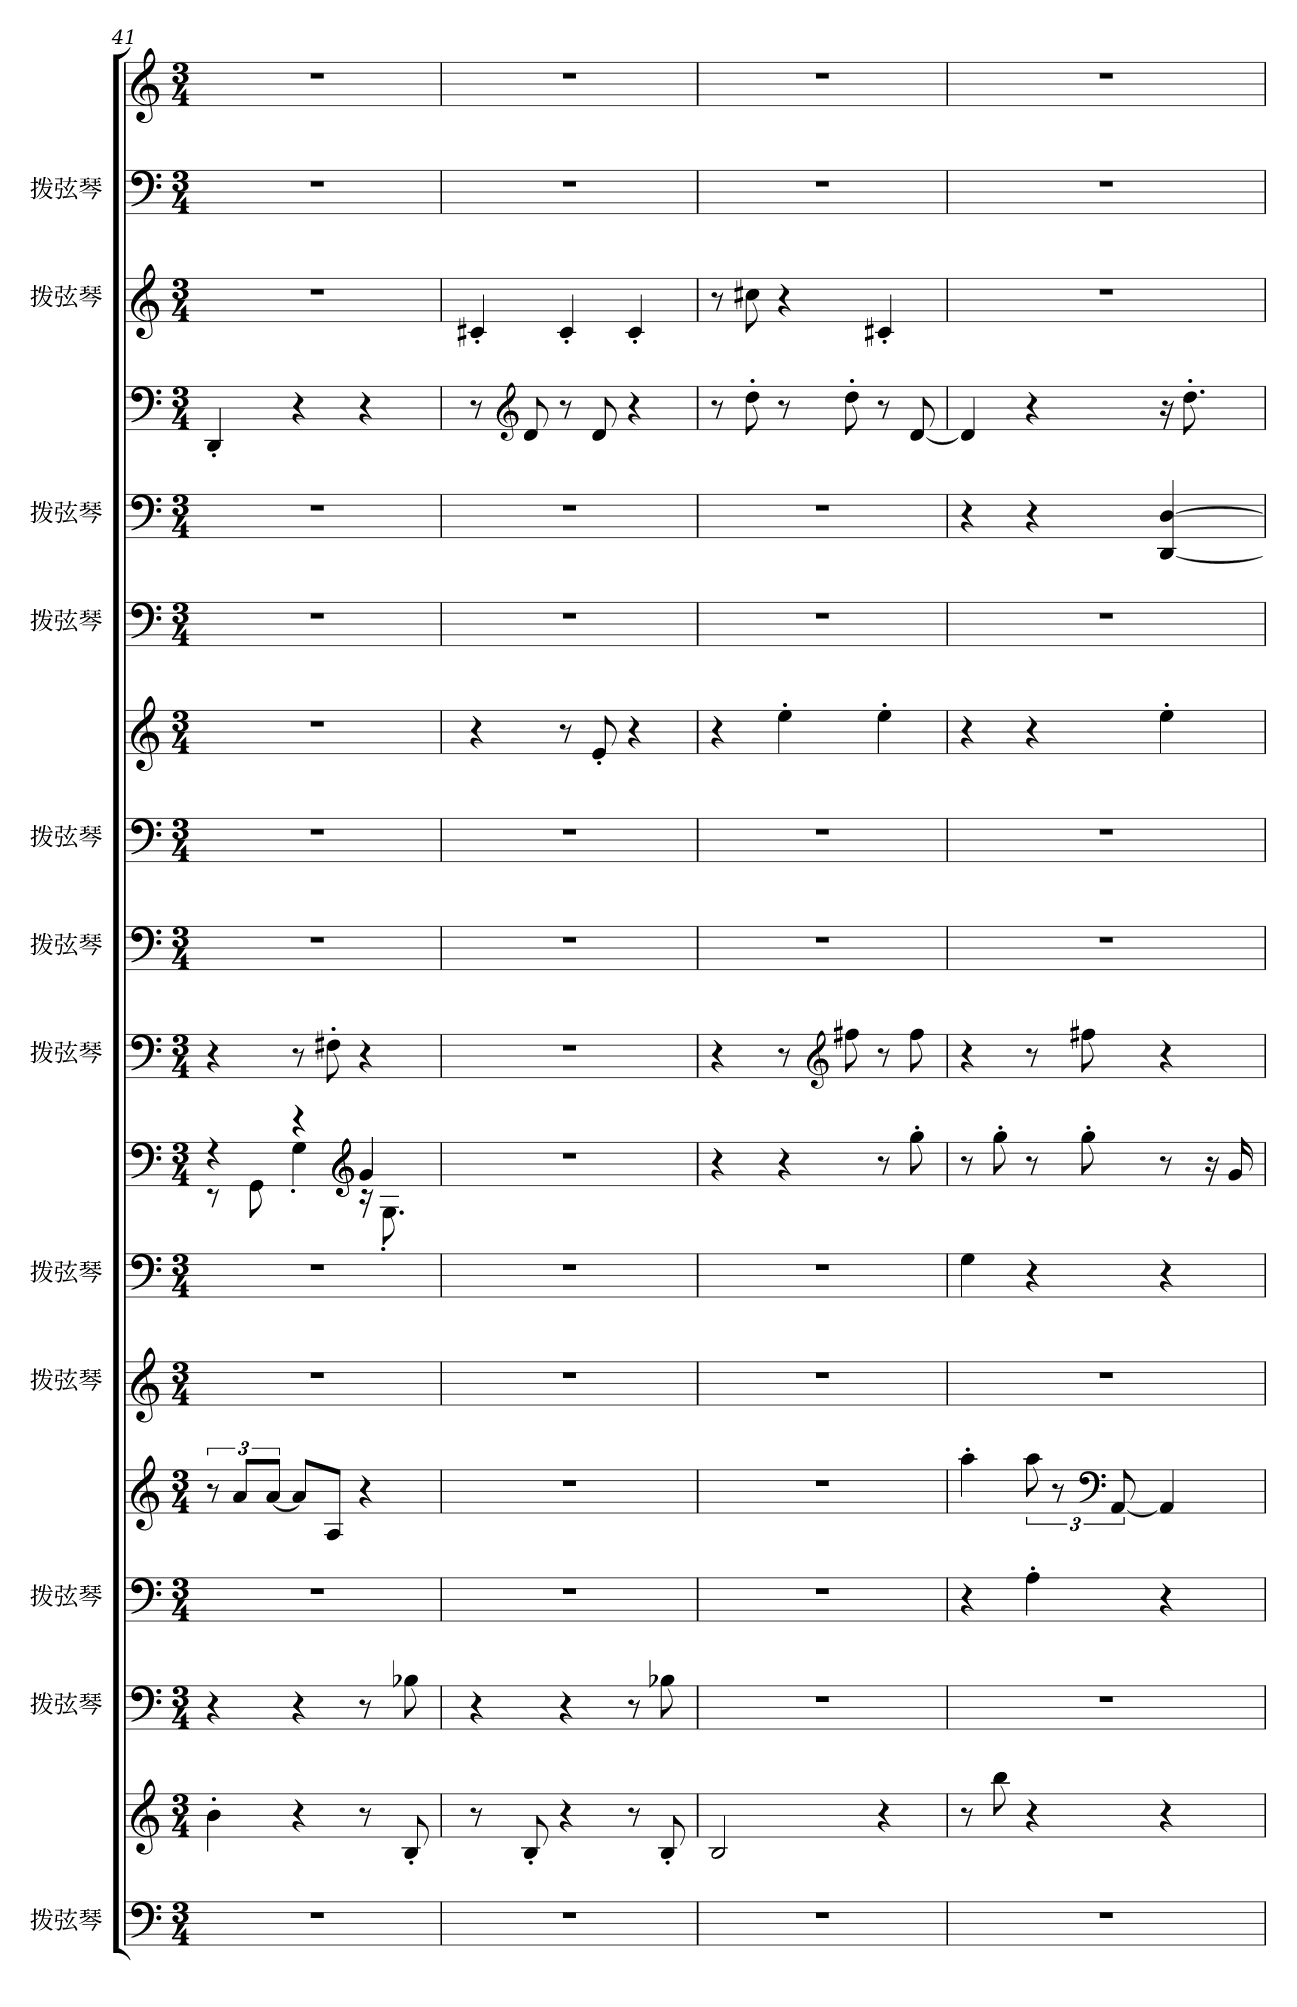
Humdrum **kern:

**kern	**kern	**kern	**kern	**kern	**kern	**kern	**kern	**kern	**kern	**kern	**kern	**kern	**kern	**kern	**kern	**kern	**kern
*part12	*part12	*part11	*part10	*part10	*part9	*part8	*part8	*part7	*part6	*part5	*part5	*part4	*part3	*part3	*part2	*part1	*part1
*staff18	*staff17	*staff16	*staff15	*staff14	*staff13	*staff12	*staff11	*staff10	*staff9	*staff8	*staff7	*staff6	*staff5	*staff4	*staff3	*staff2	*staff1
*I"拨弦琴	*	*I"拨弦琴	*I"拨弦琴	*	*I"拨弦琴	*I"拨弦琴	*	*I"拨弦琴	*I"拨弦琴	*I"拨弦琴	*	*I"拨弦琴	*I"拨弦琴	*	*I"拨弦琴	*I"拨弦琴	*
*clefF4	*clefG2	*clefF4	*clefF4	*clefG2	*clefG2	*clefF4	*clefF4	*clefF4	*clefF4	*clefF4	*clefG2	*clefF4	*clefF4	*clefF4	*clefG2	*clefF4	*clefG2
*k[]	*k[]	*k[]	*k[]	*k[]	*k[]	*k[]	*k[]	*k[]	*k[]	*k[]	*k[]	*k[]	*k[]	*k[]	*k[]	*k[]	*k[]
*M3/4	*M3/4	*M3/4	*M3/4	*M3/4	*M3/4	*M3/4	*M3/4	*M3/4	*M3/4	*M3/4	*M3/4	*M3/4	*M3/4	*M3/4	*M3/4	*M3/4	*M3/4
=41	=41	=41	=41	=41	=41	=41	=41	=41	=41	=41	=41	=41	=41	=41	=41	=41	=41
*	*	*	*	*	*	*	*^	*	*	*	*	*	*	*	*	*	*
2.r	4b'\	4r	2.r	12r	2.r	2.r	4r	8r	4r	2.r	2.r	2.r	2.r	2.r	4DD'/	2.r	2.r	2.r
.	.	.	.	12a/L	.	.	.	.	.	.	.	.	.	.	.	.	.	.
.	.	.	.	.	.	.	.	8GG\	.	.	.	.	.	.	.	.	.	.
.	.	.	.	[12a/J	.	.	.	.	.	.	.	.	.	.	.	.	.	.
.	4r	4r	.	8a/L]	.	.	4r	4G'\	8r	.	.	.	.	.	4r	.	.	.
.	.	.	.	8A/J	.	.	.	.	8F#X'\	.	.	.	.	.	.	.	.	.
*	*	*	*	*	*	*	*clefG2	*	*	*	*	*	*	*	*	*	*	*
.	8r	8r	.	4r	.	.	4g/	16r	4r	.	.	.	.	.	4r	.	.	.
.	.	.	.	.	.	.	.	8.G'\	.	.	.	.	.	.	.	.	.	.
.	8B'/	8B-X\	.	.	.	.	.	.	.	.	.	.	.	.	.	.	.	.
*	*	*	*	*	*	*	*v	*v	*	*	*	*	*	*	*	*	*	*
=42	=42	=42	=42	=42	=42	=42	=42	=42	=42	=42	=42	=42	=42	=42	=42	=42	=42
2.r	8r	4r	2.r	2.r	2.r	2.r	2.r	2.r	2.r	2.r	4r	2.r	2.r	8r	4c#X'/	2.r	2.r
*	*	*	*	*	*	*	*	*	*	*	*	*	*	*clefG2	*	*	*
.	8B'/	.	.	.	.	.	.	.	.	.	.	.	.	8d/	.	.	.
.	4r	4r	.	.	.	.	.	.	.	.	8r	.	.	8r	4c#'/	.	.
.	.	.	.	.	.	.	.	.	.	.	8e'/	.	.	8d/	.	.	.
.	8r	8r	.	.	.	.	.	.	.	.	4r	.	.	4r	4c#'/	.	.
.	8B'/	8B-X\	.	.	.	.	.	.	.	.	.	.	.	.	.	.	.
=43	=43	=43	=43	=43	=43	=43	=43	=43	=43	=43	=43	=43	=43	=43	=43	=43	=43
2.r	2B/	2.r	2.r	2.r	2.r	2.r	4r	4r	2.r	2.r	4r	2.r	2.r	8r	8r	2.r	2.r
.	.	.	.	.	.	.	.	.	.	.	.	.	.	8dd'\	8cc#X\	.	.
.	.	.	.	.	.	.	4r	8r	.	.	4ee'\	.	.	8r	4r	.	.
*	*	*	*	*	*	*	*	*clefG2	*	*	*	*	*	*	*	*	*
.	.	.	.	.	.	.	.	8ff#X\	.	.	.	.	.	8dd'\	.	.	.
.	4r	.	.	.	.	.	8r	8r	.	.	4ee'\	.	.	8r	4c#X'/	.	.
.	.	.	.	.	.	.	8gg'\	8ff#\	.	.	.	.	.	[8d/	.	.	.
!!LO:PB:g=z
=44	=44	=44	=44	=44	=44	=44	=44	=44	=44	=44	=44	=44	=44	=44	=44	=44	=44
2.r	8r	2.r	4r	4aa'\	2.r	4G\	8r	4r	2.r	2.r	4r	2.r	4r	4d/]	2.r	2.r	2.r
.	8bb\	.	.	.	.	.	8gg'\	.	.	.	.	.	.	.	.	.	.
.	4r	.	4A'\	12aa\	.	4r	8r	8r	.	.	4r	.	4r	4r	.	.	.
.	.	.	.	12r	.	.	.	.	.	.	.	.	.	.	.	.	.
.	.	.	.	.	.	.	8gg'\	8ff#X\	.	.	.	.	.	.	.	.	.
*	*	*	*	*clefF4	*	*	*	*	*	*	*	*	*	*	*	*	*
.	.	.	.	[12AA/	.	.	.	.	.	.	.	.	.	.	.	.	.
.	4r	.	4r	4AA/]	.	4r	8r	4r	.	.	4ee'\	.	[4DD/ [4D/	16r	.	.	.
.	.	.	.	.	.	.	.	.	.	.	.	.	.	8.dd'\	.	.	.
.	.	.	.	.	.	.	16r	.	.	.	.	.	.	.	.	.	.
.	.	.	.	.	.	.	16g/	.	.	.	.	.	.	.	.	.	.
=	=	=	=	=	=	=	=	=	=	=	=	=	=	=	=	=	=
*-	*-	*-	*-	*-	*-	*-	*-	*-	*-	*-	*-	*-	*-	*-	*-	*-	*-
